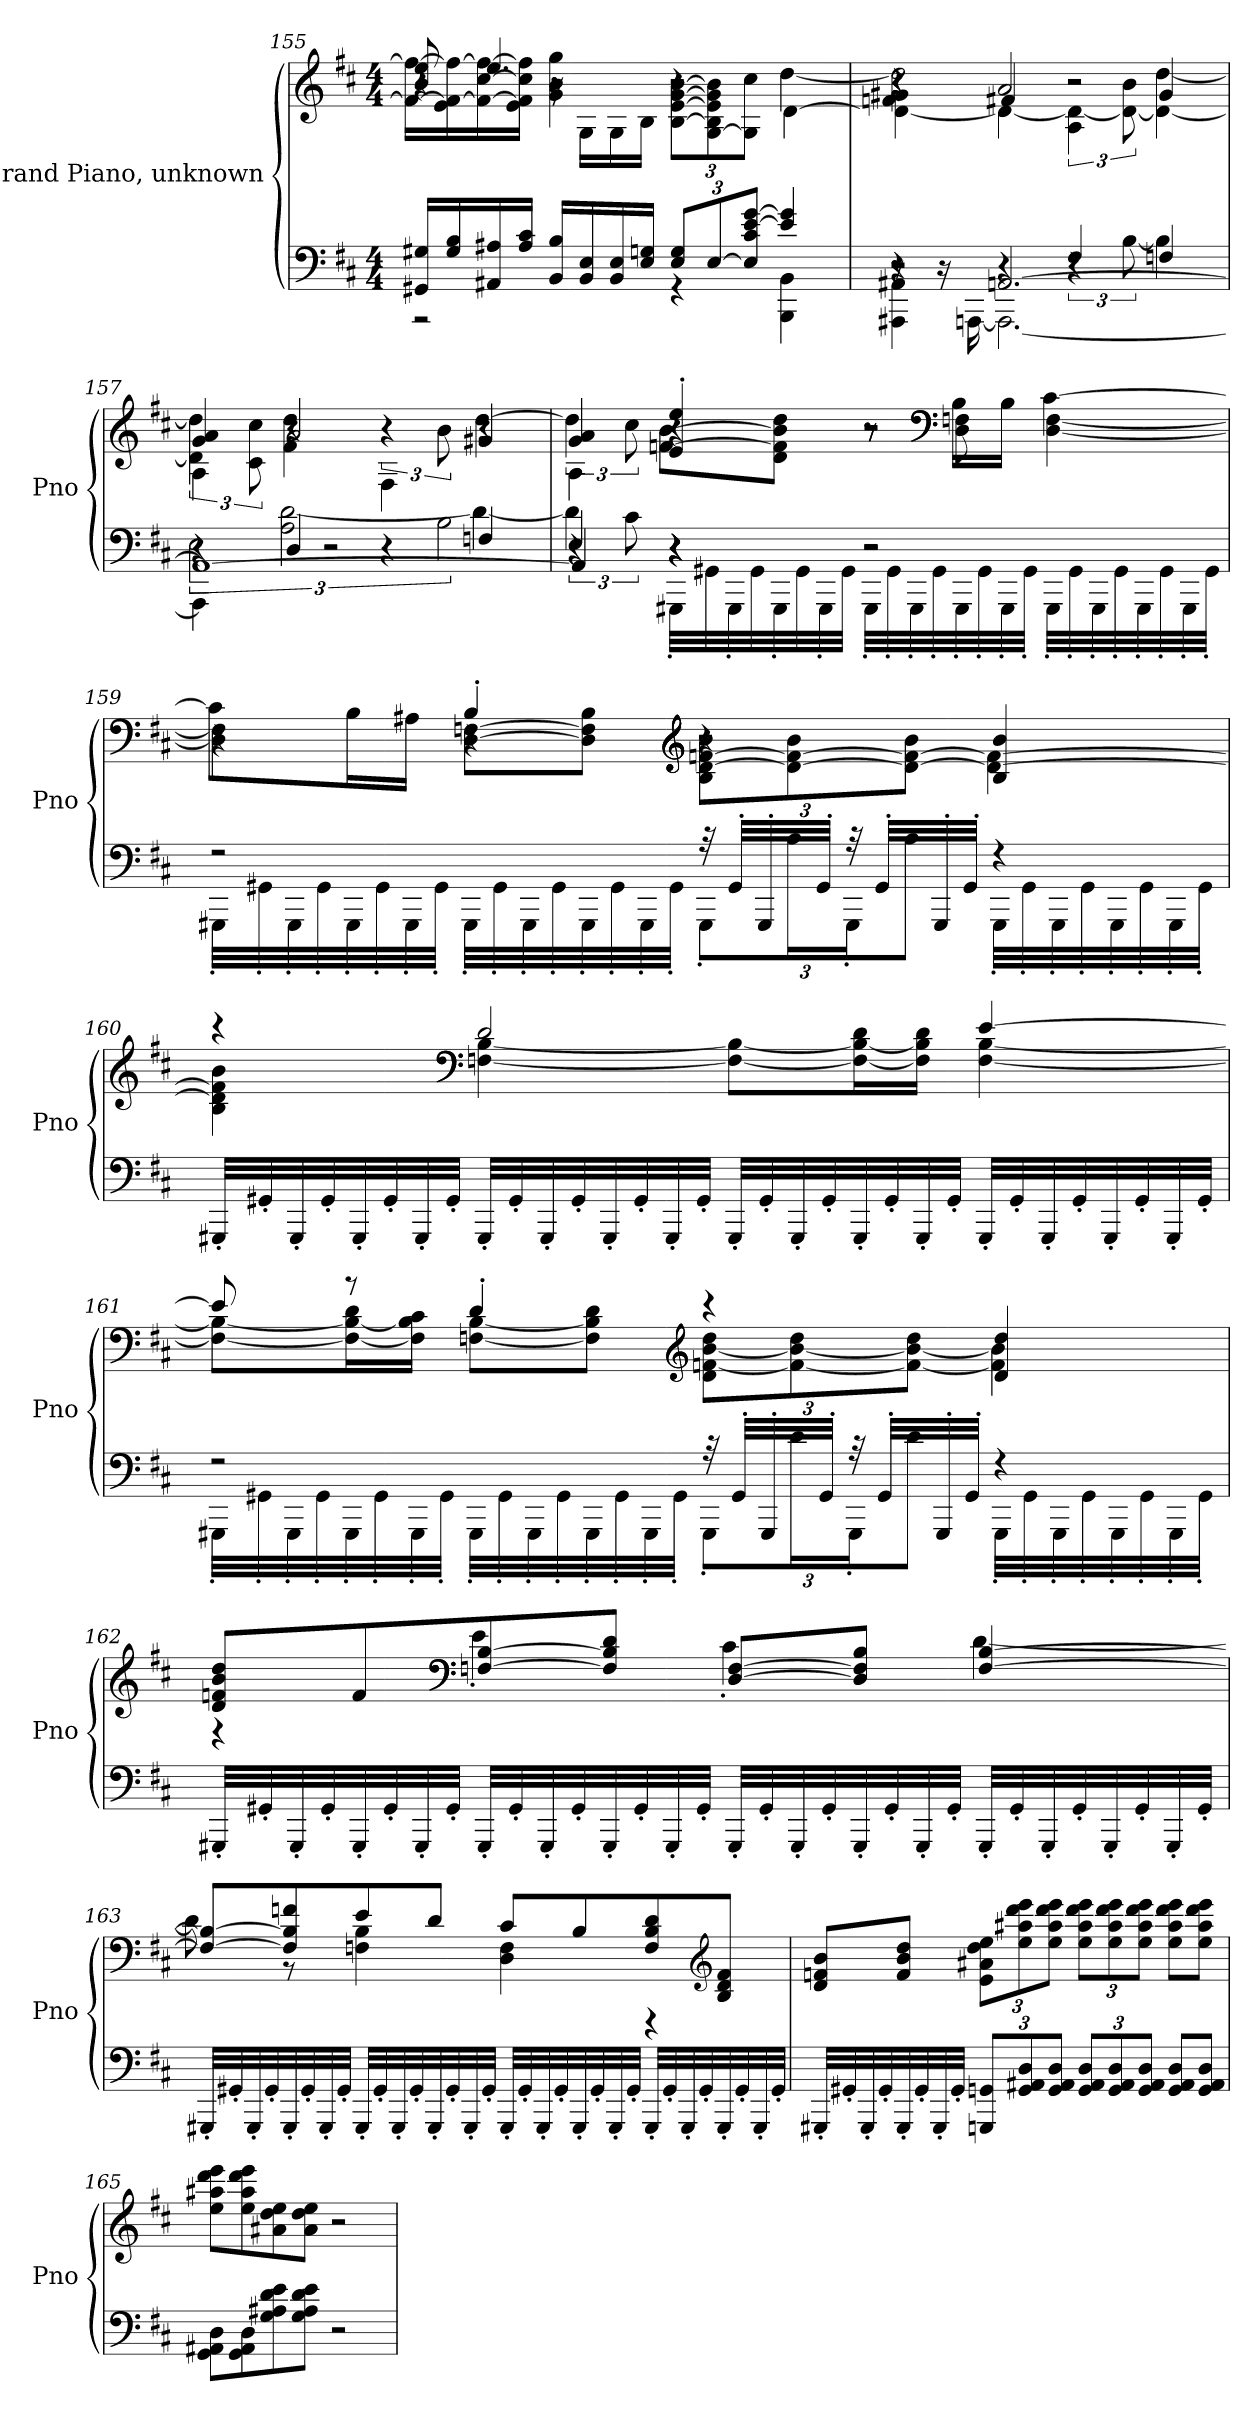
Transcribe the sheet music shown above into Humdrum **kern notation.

**kern	**kern
*part1	*part1
*staff2	*staff1
*I"Grand Piano, unknown	*
*I'Pno	*
!!LO:LB:g=z
*clefF4	*clefG2
*k[f#c#]	*k[f#c#]
*M4/4	*M4/4
=155	=155
*^	*^
*	*	*	*^
16GG#X/ 16G#X/LL	2r	8b/ 8ee/	4r	16f#\_ 16ff#\_LL
16G#/ 16B/	.	.	.	16e\ 16f#\_ 16ff#\_
16AA#X/ 16A#X/	.	4.ee/	.	16f#\_ [16cc#\ 16ff#\_
16A#/ 16c#/JJ	.	.	.	16e\ 16f#\] 16cc#\] 16ff#\]JJ
16BB/ 16B/LL	.	.	4g\ 4b\ 4gg\	16r
16BB/ 16E/	.	.	.	16G\LL
16BB/ 16E/	.	.	.	16G\
16E/ 16Gn/JJ	.	.	.	16B\JJ
*Xbrackettup	*	*	*	*Xbrackettup
12E/ 12G/L	4r	2r	4r	[12B\ [12e\ [12g\ [12b\L
[12E/	.	.	.	[12G\ 12B\] 12e\] 12g\] 12b\]
12E/] 12c#/ [12e/ [12g/J	.	.	.	12G\] 12cc#\J
4e/] 4g/]	4BBB\ 4BB\	.	[4dd\	[4d\
=156	=156	=156	=156	=156
*^	*^	*	*	*^
2r	8r	4r	4AAA#X\ 4AA#X\	4r	2dd\]	4r	4d\_ 4fn\ 4g#X\
.	16r	.	.	.	.	.	.
.	[16AAAn\	.	.	.	.	.	.
.	2.AAA\_	[2.AAn/	4r	2a/	.	4f#X/	4d\_
*	*	*	*brackettup	*	*	*	*brackettup
4F#/	.	.	6r	.	2r	2r	6A\ 6d\_
.	.	.	[12B\	.	.	.	12d\_ 12b\
4Fn/	.	.	4B\]	4g#/	.	.	4d\_ [4dd\
*	*	*	*	*	*	*v	*v
=157	=157	=157	=157	=157	=157	=157
4r	4AAA\]	1AA_	3E\	4g/ 4a/	4A\	6d\] 6dd\]
.	.	.	.	.	.	12c#\ 12cc#\
4D/	2A\ [2d\	.	.	2a/	4r	4f#\ 4dd\
.	.	.	3r	.	.	.
4r	.	.	.	.	4F#\	6r
.	.	.	3B\	.	.	12b\
4Fn/	4d\_	.	.	4g#X/	4r	[4dd\
!!LO:LB:g=z	!!	!!
=158	=158	=158	=158	=158	=158	=158
4E/	4d\]	4AA/]	6r	4g/ 4a/	4A\	6dd\]
.	.	.	12c#\	.	.	12cc#\
4r	4r	4r	32GGG#X'\LLL	4e/' 4ee/'	4r	[8fn\ [8b\L
.	.	.	32GG#X\	.	.	.
.	.	.	32GGG#'\	.	.	.
.	.	.	32GG#\	.	.	.
.	.	.	32GGG#'\	.	.	8d\ 8f\] 8b\] 8dd\J
.	.	.	32GG#\	.	.	.
.	.	.	32GGG#'\	.	.	.
.	.	.	32GG#\JJJ	.	.	.
2r	2r	2r	32GGG#'\LLL	2r	8r	8r
.	.	.	32GG#'\	.	.	.
.	.	.	32GGG#'\	.	.	.
.	.	.	32GG#'\	.	.	.
*	*	*	*	*clefF4	*	*
.	.	.	32GGG#'\	.	8D\ 8Fn\	16B\LL
.	.	.	32GG#'\	.	.	.
.	.	.	32GGG#'\	.	.	16B\JJ
.	.	.	32GG#'\JJJ	.	.	.
.	.	.	32GGG#'\LLL	.	[4D\ [4F\	[4c#\
.	.	.	32GG#'\	.	.	.
.	.	.	32GGG#'\	.	.	.
.	.	.	32GG#'\	.	.	.
.	.	.	32GGG#'\	.	.	.
.	.	.	32GG#'\	.	.	.
.	.	.	32GGG#'\	.	.	.
.	.	.	32GG#'\JJJ	.	.	.
*	*v	*v	*v	*	*	*
!!LO:LB:g=z	!!	!!
=159	=159	=159	=159	=159
2r	32GGG#X'\LLL	4r	4D\] 4F\]	8c#\L]
.	32GG#X'\	.	.	.
.	32GGG#'\	.	.	.
.	32GG#'\	.	.	.
.	32GGG#'\	.	.	16B\L
.	32GG#'\	.	.	.
.	32GGG#'\	.	.	16A#X\JJ
.	32GG#'\JJJ	.	.	.
.	32GGG#'\LLL	4B'/	4r	[8D\ [8Fn\L
.	32GG#'\	.	.	.
.	32GGG#'\	.	.	.
.	32GG#'\	.	.	.
.	32GGG#'\	.	.	8D\] 8F\] 8B\J
.	32GG#'\	.	.	.
.	32GGG#'\	.	.	.
.	32GG#'\JJJ	.	.	.
*	*	*clefG2	*	*
*	*Xbrackettup	*	*	*Xbrackettup
32r	12GGG#'\L	4r	2r	12B\ [12d\ [12fn\ 12b\L
32GG#'/LLL	.	.	.	.
32GGG#'/	.	.	.	.
.	24B\L	.	.	12d\_ 12f\_ 12b\
32GG#'/JJJ	.	.	.	.
32r	24GGG#'\J	.	.	.
32GG#'/LLL	.	.	.	.
.	12B\J	.	.	12d\_ 12f\_ 12b\J
32GGG#'/	.	.	.	.
32GG#'/JJJ	.	.	.	.
4r	32GGG#'\LLL	4B/ 4b/	.	4d\_ 4f\_
.	32GG#'\	.	.	.
.	32GGG#'\	.	.	.
.	32GG#'\	.	.	.
.	32GGG#'\	.	.	.
.	32GG#'\	.	.	.
.	32GGG#'\	.	.	.
.	32GG#'\JJJ	.	.	.
*v	*v	*	*	*
*	*	*v	*v
!!LO:LB:g=z
=160	=160	=160
32GGG#X'/LLL	4r	4B\ 4d\] 4f\] 4b\
32GG#X'/	.	.
32GGG#'/	.	.
32GG#'/	.	.
32GGG#'/	.	.
32GG#'/	.	.
32GGG#'/	.	.
32GG#'/JJJ	.	.
*	*clefF4	*
32GGG#'/LLL	2d/	[4Fn\ [4B\
32GG#'/	.	.
32GGG#'/	.	.
32GG#'/	.	.
32GGG#'/	.	.
32GG#'/	.	.
32GGG#'/	.	.
32GG#'/JJJ	.	.
32GGG#'/LLL	.	8F\_ 8B\_L
32GG#'/	.	.
32GGG#'/	.	.
32GG#'/	.	.
32GGG#'/	.	16F\_ 16B\_ 16d\L
32GG#'/	.	.
32GGG#'/	.	16F\] 16B\] 16d\JJ
32GG#'/JJJ	.	.
32GGG#'/LLL	[4e/	[4F\ [4B\
32GG#'/	.	.
32GGG#'/	.	.
32GG#'/	.	.
32GGG#'/	.	.
32GG#'/	.	.
32GGG#'/	.	.
32GG#'/JJJ	.	.
!!LO:PB:g=z	!!
=161	=161	=161
*^	*	*
2r	32GGG#X'\LLL	8e/]	8F\_ 8B\_L
.	32GG#X'\	.	.
.	32GGG#'\	.	.
.	32GG#'\	.	.
.	32GGG#'\	8r	16F\_ 16B\_ 16d\L
.	32GG#'\	.	.
.	32GGG#'\	.	16F\] 16B\] 16c#\JJ
.	32GG#'\JJJ	.	.
.	32GGG#'\LLL	4d'/	[8Fn\ [8B\L
.	32GG#'\	.	.
.	32GGG#'\	.	.
.	32GG#'\	.	.
.	32GGG#'\	.	8F\] 8B\] 8d\J
.	32GG#'\	.	.
.	32GGG#'\	.	.
.	32GG#'\JJJ	.	.
*	*	*clefG2	*
32r	12GGG#'\L	4r	12d\ [12fn\ [12b\ 12dd\L
32GG#'/LLL	.	.	.
32GGG#'/	.	.	.
.	24d\L	.	12f\_ 12b\_ 12dd\
32GG#'/JJJ	.	.	.
32r	24GGG#'\J	.	.
32GG#'/LLL	.	.	.
.	12d\J	.	12f\_ 12b\_ 12dd\J
32GGG#'/	.	.	.
32GG#'/JJJ	.	.	.
4r	32GGG#'\LLL	4d/ 4dd/	4f\] 4b\]
.	32GG#'\	.	.
.	32GGG#'\	.	.
.	32GG#'\	.	.
.	32GGG#'\	.	.
.	32GG#'\	.	.
.	32GGG#'\	.	.
.	32GG#'\JJJ	.	.
*v	*v	*	*
!!LO:LB:g=z	!!
=162	=162	=162
32GGG#X'/LLL	8d/ 8fn/ 8b/ 8dd/L	4r
32GG#X'/	.	.
32GGG#'/	.	.
32GG#'/	.	.
32GGG#'/	8f/	.
32GG#'/	.	.
32GGG#'/	.	.
32GG#'/JJJ	.	.
*	*clefF4	*
32GGG#'/LLL	[8Fn/ [8B/	4e'\
32GG#'/	.	.
32GGG#'/	.	.
32GG#'/	.	.
32GGG#'/	8F/] 8B/] 8d/J	.
32GG#'/	.	.
32GGG#'/	.	.
32GG#'/JJJ	.	.
32GGG#'/LLL	[8D/ [8F/L	4c#'\
32GG#'/	.	.
32GGG#'/	.	.
32GG#'/	.	.
32GGG#'/	8D/] 8F/] 8B/J	.
32GG#'/	.	.
32GGG#'/	.	.
32GG#'/JJJ	.	.
32GGG#'/LLL	[4F/ [4B/	[4d\
32GG#'/	.	.
32GGG#'/	.	.
32GG#'/	.	.
32GGG#'/	.	.
32GG#'/	.	.
32GGG#'/	.	.
32GG#'/JJJ	.	.
!!LO:LB:g=z	!!
=163	=163	=163
32GGG#X'/LLL	8F/_ 8B/_L	8d\]
32GG#X'/	.	.
32GGG#'/	.	.
32GG#'/	.	.
32GGG#'/	8F/] 8B/] 8fn/	8r
32GG#'/	.	.
32GGG#'/	.	.
32GG#'/JJJ	.	.
32GGG#'/LLL	8e/	4Fn\ 4B\
32GG#'/	.	.
32GGG#'/	.	.
32GG#'/	.	.
32GGG#'/	8d/J	.
32GG#'/	.	.
32GGG#'/	.	.
32GG#'/JJJ	.	.
32GGG#'/LLL	8c#/L	4D\ 4F\
32GG#'/	.	.
32GGG#'/	.	.
32GG#'/	.	.
32GGG#'/	8B/	.
32GG#'/	.	.
32GGG#'/	.	.
32GG#'/JJJ	.	.
32GGG#'/LLL	8F/ 8B/ 8d/	4r
32GG#'/	.	.
32GGG#'/	.	.
32GG#'/	.	.
*	*clefG2	*
32GGG#'/	8B/ 8d/ 8f/J	.
32GG#'/	.	.
32GGG#'/	.	.
32GG#'/JJJ	.	.
*	*v	*v
!!LO:LB:g=z
=164	=164
32GGG#X'/LLL	8d/ 8fn/ 8b/L
32GG#X'/	.
32GGG#'/	.
32GG#'/	.
32GGG#'/	8f/ 8b/ 8dd/J
32GG#'/	.
32GGG#'/	.
32GG#'/JJJ	.
12GGGn/ 12GGn/L	12e\ 12a#X\ 12dd\ 12ee\L
12GG/ 12AA#X/ 12D/	12ee\ 12aa#X\ 12ddd\ 12eee\
12GG/ 12AA#/ 12D/J	12ee\ 12aa#\ 12ddd\ 12eee\J
12GG/ 12AA#/ 12D/L	12ee\ 12aa#\ 12ddd\ 12eee\L
12GG/ 12AA#/ 12D/	12ee\ 12aa#\ 12ddd\ 12eee\
12GG/ 12AA#/ 12D/J	12ee\ 12aa#\ 12ddd\ 12eee\J
8GG/ 8AA#/ 8D/L	8ee\ 8aa#\ 8ddd\ 8eee\L
8GG/ 8AA#/ 8D/J	8ee\ 8aa#\ 8ddd\ 8eee\J
=165	=165
8GG\ 8AA#X\ 8D\L	8ee\ 8aa#X\ 8ddd\ 8eee\L
8GG\ 8AA#\ 8D\	8ee\ 8aa#\ 8ddd\ 8eee\
8G\ 8A#X\ 8d\ 8e\	8a#X\ 8dd\ 8ee\
8G\ 8A#\ 8d\ 8e\J	8a#\ 8dd\ 8ee\J
2r	2r
=	=
*-	*-
